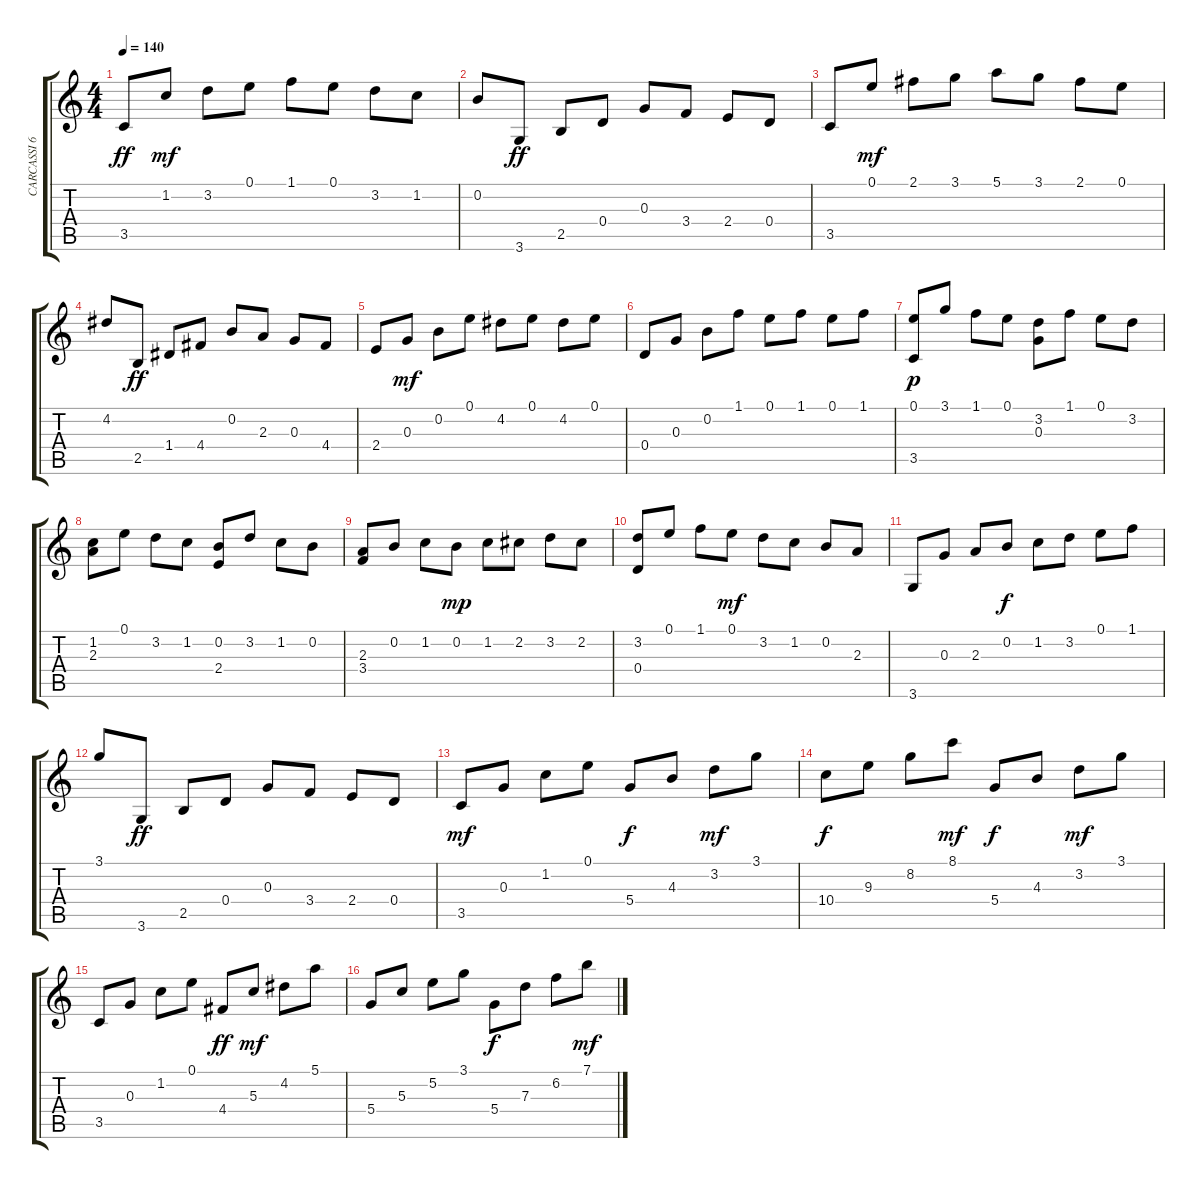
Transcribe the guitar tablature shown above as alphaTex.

\track ("CARCASSI 60-1       " "CARCASSI 6") {instrument acousticguitarnylon}
\staff {score tabs}
\tuning (E4 B3 G3 D3 A2 E2) {hide}
\ts (4 4)
\tempo 140
\clef g2
\ks c
3.5.8{dy ff} 1.2.8{dy mf} 3.2.8 0.1.8 1.1.8 0.1.8 3.2.8 1.2.8 |
0.2.8 3.6.8{dy ff} 2.5.8 0.4.8 0.3.8 3.4.8 2.4.8 0.4.8 |
3.5.8 0.1.8{dy mf} 2.1.8 3.1.8 5.1.8 3.1.8 2.1.8 0.1.8 |
4.2.8 2.5.8{dy ff} 1.4.8 4.4.8 0.2.8 2.3.8 0.3.8 4.4.8 |
2.4.8 0.3.8{dy mf} 0.2.8 0.1.8 4.2.8 0.1.8 4.2.8 0.1.8 |
0.4.8 0.3.8 0.2.8 1.1.8 0.1.8 1.1.8 0.1.8 1.1.8 |
(0.1 3.5).8{dy p} 3.1.8 1.1.8 0.1.8 (3.2 0.3).8 1.1.8 0.1.8 3.2.8 |
(1.2 2.3).8 0.1.8 3.2.8 1.2.8 (0.2 2.4).8 3.2.8 1.2.8 0.2.8 |
(2.3 3.4).8 0.2.8 1.2.8 0.2.8{dy mp} 1.2.8 2.2.8 3.2.8 2.2.8 |
(3.2 0.4).8 0.1.8 1.1.8 0.1.8{dy mf} 3.2.8 1.2.8 0.2.8 2.3.8 |
3.6.8 0.3.8 2.3.8 0.2.8{dy f} 1.2.8 3.2.8 0.1.8 1.1.8 |
3.1.8 3.6.8{dy ff} 2.5.8 0.4.8 0.3.8 3.4.8 2.4.8 0.4.8 |
3.5.8{dy mf} 0.3.8 1.2.8 0.1.8 5.4.8{dy f} 4.3.8 3.2.8{dy mf} 3.1.8 |
10.4.8{dy f} 9.3.8 8.2.8 8.1.8{dy mf} 5.4.8{dy f} 4.3.8 3.2.8{dy mf} 3.1.8 |
3.5.8 0.3.8 1.2.8 0.1.8 4.4.8{dy ff} 5.3.8{dy mf} 4.2.8 5.1.8 |
5.4.8 5.3.8 5.2.8 3.1.8 5.4.8{dy f} 7.3.8 6.2.8 7.1.8{dy mf}
